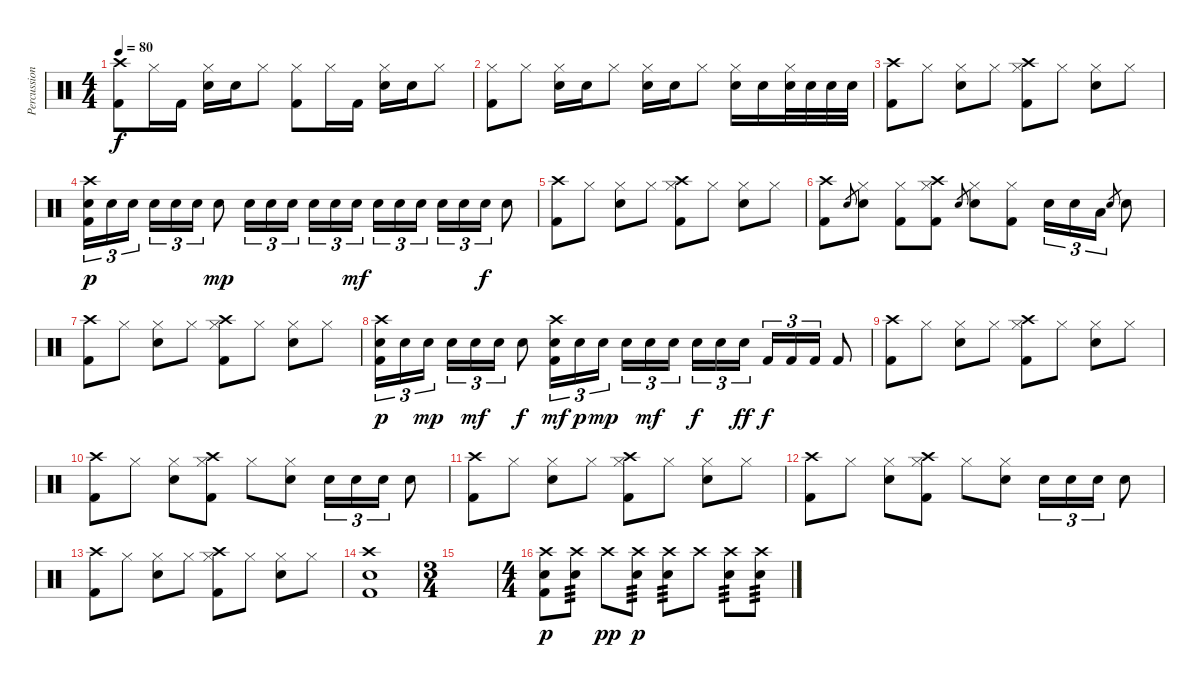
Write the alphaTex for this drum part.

\track ("Percussion" "Percussion") {instrument percussion}
\staff {score}
\articulation defaults
\ts (4 4)
\tempo 80
\clef neutral
\ks c
("Crash high (hit)" "Kick (hit) 2").8{dy f} "Hi-Hat (closed)".16 "Kick (hit) 2".16 ("Hi-Hat (closed)" "Snare (hit) 2").16 "Snare (hit) 2".16 "Hi-Hat (closed)".8 ("Hi-Hat (closed)" "Kick (hit) 2").8 "Hi-Hat (closed)".16 "Kick (hit) 2".16 ("Hi-Hat (closed)" "Snare (hit) 2").16 "Snare (hit) 2".16 "Hi-Hat (closed)".8 |
("Hi-Hat (closed)" "Kick (hit) 2").8 "Hi-Hat (closed)".8 ("Hi-Hat (closed)" "Snare (hit) 2").16 "Snare (hit) 2".16 "Hi-Hat (closed)".8 ("Hi-Hat (closed)" "Snare (hit) 2").16 "Snare (hit) 2".16 "Hi-Hat (closed)".8 ("Hi-Hat (closed)" "Snare (hit) 2").16 "Snare (hit) 2".16 ("Hi-Hat (closed)" "Snare (hit) 2").32 "Snare (hit) 2".32 "Snare (hit) 2".32 "Snare (hit) 2".32 |
("Crash high (hit)" "Kick (hit) 2").8 "Hi-Hat (closed)".8 ("Hi-Hat (closed)" "Snare (hit) 2").8 "Hi-Hat (closed)".8 ("Crash high (hit)" "Hi-Hat (closed)" "Kick (hit) 2").8 "Hi-Hat (closed)".8 ("Hi-Hat (closed)" "Snare (hit) 2").8 "Hi-Hat (closed)".8 |
("Crash high (hit)" "Snare (hit) 2" "Kick (hit) 2").16{tu (3 2) dy p} "Snare (hit) 2".16{tu (3 2)} "Snare (hit) 2".16{tu (3 2) beam splitsecondary} "Snare (hit) 2".16{tu (3 2)} "Snare (hit) 2".16{tu (3 2)} "Snare (hit) 2".16{tu (3 2)} "Snare (hit) 2".8{dy mp} "Snare (hit) 2".16{tu (3 2)} "Snare (hit) 2".16{tu (3 2)} "Snare (hit) 2".16{tu (3 2)} "Snare (hit) 2".16{tu (3 2)} "Snare (hit) 2".16{tu (3 2)} "Snare (hit) 2".16{tu (3 2) dy mf beam splitsecondary} "Snare (hit) 2".16{tu (3 2)} "Snare (hit) 2".16{tu (3 2)} "Snare (hit) 2".16{tu (3 2)} "Snare (hit) 2".16{tu (3 2)} "Snare (hit) 2".16{tu (3 2)} "Snare (hit) 2".16{tu (3 2) dy f} "Snare (hit) 2".8 |
("Crash high (hit)" "Kick (hit) 2").8 "Hi-Hat (closed)".8 ("Hi-Hat (closed)" "Snare (hit) 2").8 "Hi-Hat (closed)".8 ("Crash high (hit)" "Hi-Hat (closed)" "Kick (hit) 2").8 "Hi-Hat (closed)".8 ("Hi-Hat (closed)" "Snare (hit) 2").8 "Hi-Hat (closed)".8 |
("Crash high (hit)" "Kick (hit) 2").8 "Snare (hit) 2".8{gr} ("Hi-Hat (closed)" "Snare (hit) 2").8 ("Hi-Hat (closed)" "Kick (hit) 2").8 ("Crash high (hit)" "Hi-Hat (closed)" "Kick (hit) 2").8 "Snare (hit) 2".8{gr} ("Hi-Hat (closed)" "Snare (hit) 2").8 ("Hi-Hat (closed)" "Kick (hit) 2").8 "Snare (hit) 2".16{tu (3 2)} "Snare (hit) 2".16{tu (3 2)} "Low Floor Tom (hit)".16{tu (3 2)} "Snare (hit) 2".8{gr} "Snare (hit) 2".8 |
("Crash high (hit)" "Kick (hit) 2").8 "Hi-Hat (closed)".8 ("Hi-Hat (closed)" "Snare (hit) 2").8 "Hi-Hat (closed)".8 ("Crash high (hit)" "Hi-Hat (closed)" "Kick (hit) 2").8 "Hi-Hat (closed)".8 ("Hi-Hat (closed)" "Snare (hit) 2").8 "Hi-Hat (closed)".8 |
("Crash high (hit)" "Snare (hit) 2" "Kick (hit) 2").16{tu (3 2) dy p} "Snare (hit) 2".16{tu (3 2)} "Snare (hit) 2".16{tu (3 2) dy mp beam splitsecondary} "Snare (hit) 2".16{tu (3 2)} "Snare (hit) 2".16{tu (3 2) dy mf} "Snare (hit) 2".16{tu (3 2)} "Snare (hit) 2".8{dy f} ("Crash high (hit)" "Snare (hit) 2" "Kick (hit) 2").16{tu (3 2) dy mf} "Snare (hit) 2".16{tu (3 2) dy p} "Snare (hit) 2".16{tu (3 2) dy mp} "Snare (hit) 2".16{tu (3 2)} "Snare (hit) 2".16{tu (3 2) dy mf} "Snare (hit) 2".16{tu (3 2) beam splitsecondary} "Snare (hit) 2".16{tu (3 2) dy f} "Snare (hit) 2".16{tu (3 2)} "Snare (hit) 2".16{tu (3 2) dy ff} "Kick (hit) 2".16{tu (3 2) dy f} "Kick (hit) 2".16{tu (3 2)} "Kick (hit) 2".16{tu (3 2)} "Kick (hit) 2".8 |
("Crash high (hit)" "Kick (hit) 2").8 "Hi-Hat (closed)".8 ("Hi-Hat (closed)" "Snare (hit) 2").8 "Hi-Hat (closed)".8 ("Crash high (hit)" "Hi-Hat (closed)" "Kick (hit) 2").8 "Hi-Hat (closed)".8 ("Hi-Hat (closed)" "Snare (hit) 2").8 "Hi-Hat (closed)".8 |
("Crash high (hit)" "Kick (hit) 2").8 "Hi-Hat (closed)".8 ("Hi-Hat (closed)" "Snare (hit) 2").8 ("Crash high (hit)" "Hi-Hat (closed)" "Kick (hit) 2").8 "Hi-Hat (closed)".8 ("Hi-Hat (closed)" "Snare (hit) 2").8 "Snare (hit) 2".16{tu (3 2)} "Snare (hit) 2".16{tu (3 2)} "Snare (hit) 2".16{tu (3 2)} "Snare (hit) 2".8 |
("Crash high (hit)" "Kick (hit) 2").8 "Hi-Hat (closed)".8 ("Hi-Hat (closed)" "Snare (hit) 2").8 "Hi-Hat (closed)".8 ("Crash high (hit)" "Hi-Hat (closed)" "Kick (hit) 2").8 "Hi-Hat (closed)".8 ("Hi-Hat (closed)" "Snare (hit) 2").8 "Hi-Hat (closed)".8 |
("Crash high (hit)" "Kick (hit) 2").8 "Hi-Hat (closed)".8 ("Hi-Hat (closed)" "Snare (hit) 2").8 ("Crash high (hit)" "Hi-Hat (closed)" "Kick (hit) 2").8 "Hi-Hat (closed)".8 ("Hi-Hat (closed)" "Snare (hit) 2").8 "Snare (hit) 2".16{tu (3 2)} "Snare (hit) 2".16{tu (3 2)} "Snare (hit) 2".16{tu (3 2)} "Snare (hit) 2".8 |
("Crash high (hit)" "Kick (hit) 2").8 "Hi-Hat (closed)".8 ("Hi-Hat (closed)" "Snare (hit) 2").8 "Hi-Hat (closed)".8 ("Crash high (hit)" "Hi-Hat (closed)" "Kick (hit) 2").8 "Hi-Hat (closed)".8 ("Hi-Hat (closed)" "Snare (hit) 2").8 "Hi-Hat (closed)".8 |
("Crash high (hit)" "Snare (hit) 2" "Kick (hit) 2").1 |
\ts (3 4)
|
\ts (4 4)
("Crash high (hit)" "Snare (hit) 2" "Kick (hit) 2").8{dy p} ("Crash high (hit)" "Snare (hit) 2").8{tp 3} "Crash high (hit)".8{dy pp} ("Crash high (hit)" "Snare (hit) 2").8{tp 3 dy p} ("Crash high (hit)" "Snare (hit) 2").8{tp 3} "Crash high (hit)".8 ("Crash high (hit)" "Snare (hit) 2").8{tp 3} ("Crash high (hit)" "Snare (hit) 2").8{tp 3}
